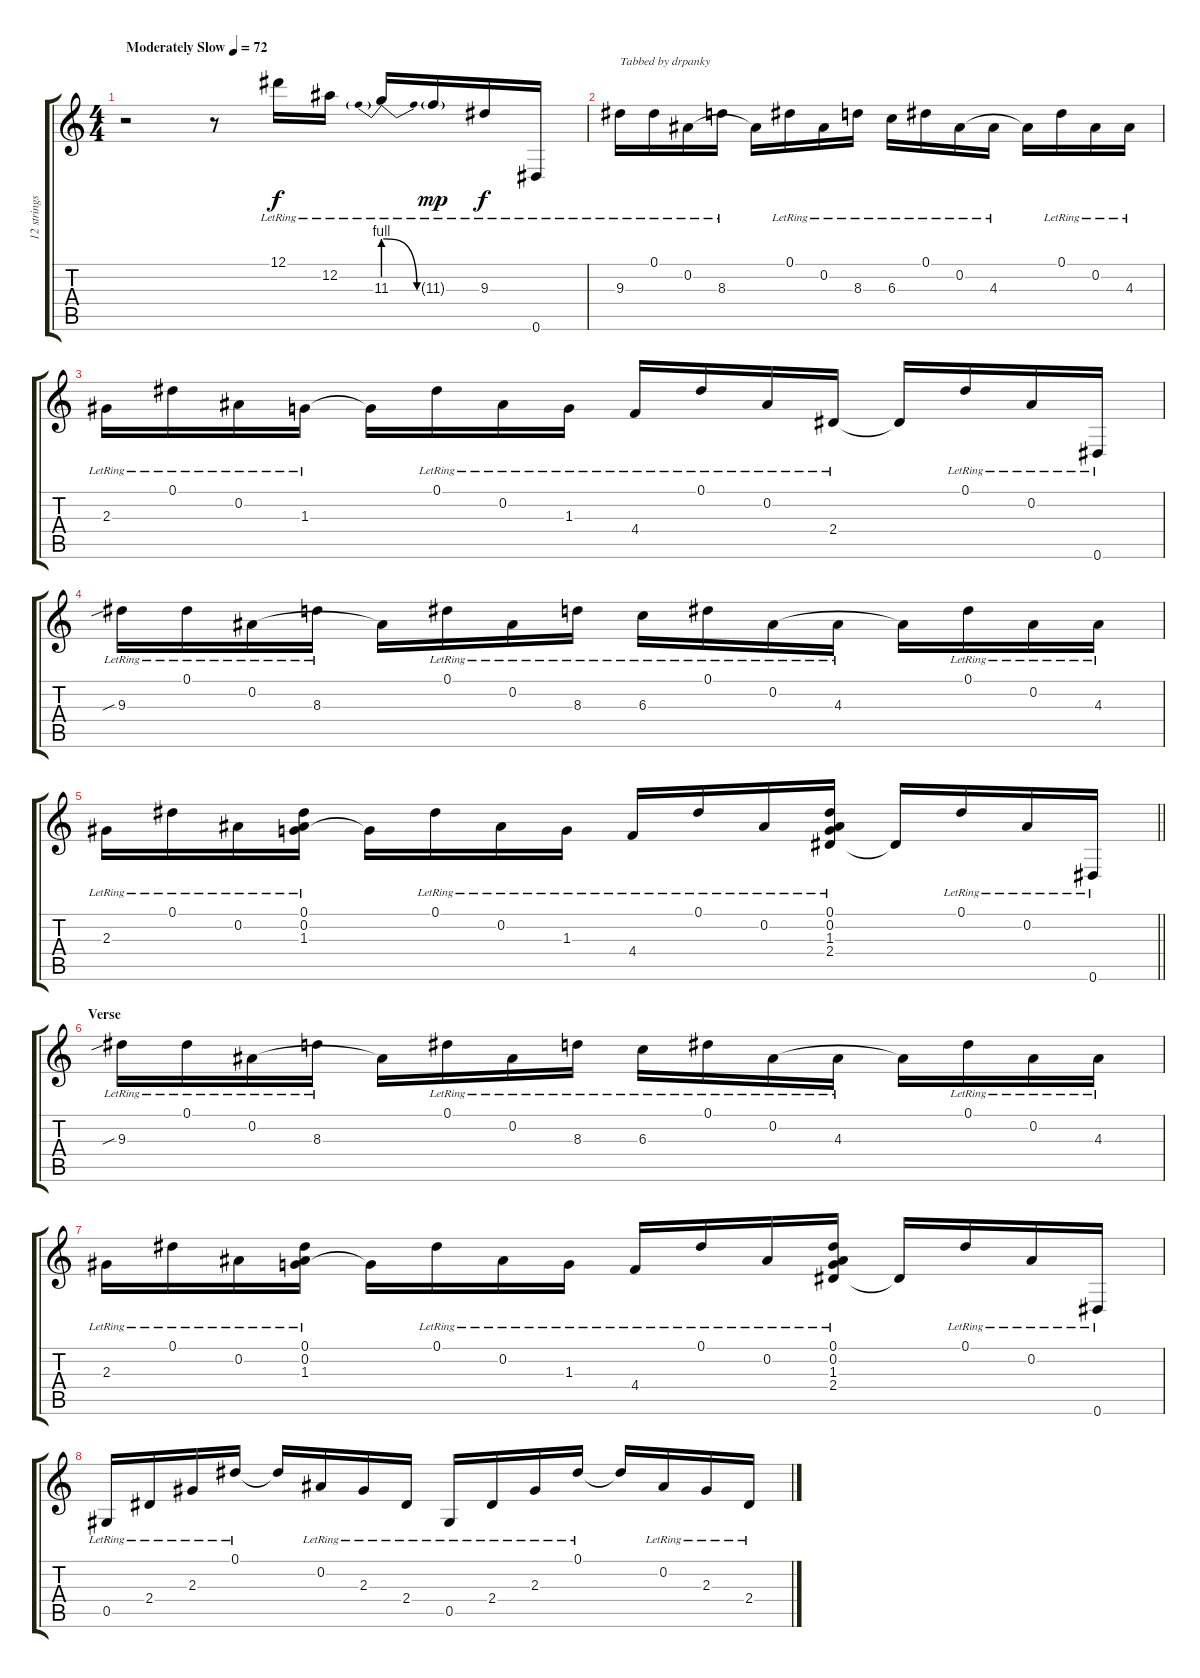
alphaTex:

\track ("12 strings" "12 strings") {instrument electricguitarclean}
\staff {score tabs}
\tuning (Eb4 Bb3 Gb3 Db3 Ab2 Eb2) {hide}
\ts (4 4)
\tempo (72 "Moderately Slow")
\clef g2
\ks c
r.2{dy f instrument electricguitarclean} r.8 12.1{lr}.16 12.2{lr}.16 11.3{be (prebendrelease 0 4 60 0) lr}.16 11.3{g lr}.16{dy mp} 9.3{lr}.16{dy f} 0.6{lr}.16 |
9.3{lr}.16{txt "Tabbed by drpanky"} 0.1{lr}.16 0.2{lr}.16 8.3{lr}.16 0.2{t}.16 0.1{lr}.16 0.2{lr}.16 8.3{lr}.16 6.3{lr}.16 0.1{lr}.16 0.2{lr}.16 4.3{lr}.16 0.2{t}.16 0.1{lr}.16 0.2{lr}.16 4.3{lr}.16 |
2.3{lr}.16 0.1{lr}.16 0.2{lr}.16 1.3{lr}.16 1.3{t}.16 0.1{lr}.16 0.2{lr}.16 1.3{lr}.16 4.4{lr}.16 0.1{lr}.16 0.2{lr}.16 2.4{lr}.16 2.4{t}.16 0.1{lr}.16 0.2{lr}.16 0.6{lr}.16 |
9.3{sib lr}.16 0.1{lr}.16 0.2{lr}.16 8.3{lr}.16 0.2{t}.16 0.1{lr}.16 0.2{lr}.16 8.3{lr}.16 6.3{lr}.16 0.1{lr}.16 0.2{lr}.16 4.3{lr}.16 0.2{t}.16 0.1{lr}.16 0.2{lr}.16 4.3{lr}.16 |
\barLineRight lightlight
2.3{lr}.16 0.1{lr}.16 0.2{lr}.16 (0.1{lr} 0.2{lr} 1.3{lr}).16 1.3{t}.16 0.1{lr}.16 0.2{lr}.16 1.3{lr}.16 4.4{lr}.16 0.1{lr}.16 0.2{lr}.16 (0.1{lr} 0.2{lr} 1.3{lr} 2.4{lr}).16 2.4{t}.16 0.1{lr}.16 0.2{lr}.16 0.6{lr}.16 |
\section ("" "Verse")
9.3{sib lr}.16 0.1{lr}.16 0.2{lr}.16 8.3{lr}.16 0.2{t}.16 0.1{lr}.16 0.2{lr}.16 8.3{lr}.16 6.3{lr}.16 0.1{lr}.16 0.2{lr}.16 4.3{lr}.16 0.2{t}.16 0.1{lr}.16 0.2{lr}.16 4.3{lr}.16 |
2.3{lr}.16 0.1{lr}.16 0.2{lr}.16 (0.1{lr} 0.2{lr} 1.3{lr}).16 1.3{t}.16 0.1{lr}.16 0.2{lr}.16 1.3{lr}.16 4.4{lr}.16 0.1{lr}.16 0.2{lr}.16 (0.1{lr} 0.2{lr} 1.3{lr} 2.4{lr}).16 2.4{t}.16 0.1{lr}.16 0.2{lr}.16 0.6{lr}.16 |
0.5{lr}.16 2.4{lr}.16 2.3{lr}.16 0.1{lr}.16 0.1{t}.16 0.2{lr}.16 2.3{lr}.16 2.4{lr}.16 0.5{lr}.16 2.4{lr}.16 2.3{lr}.16 0.1{lr}.16 0.1{t}.16 0.2{lr}.16 2.3{lr}.16 2.4{lr}.16
